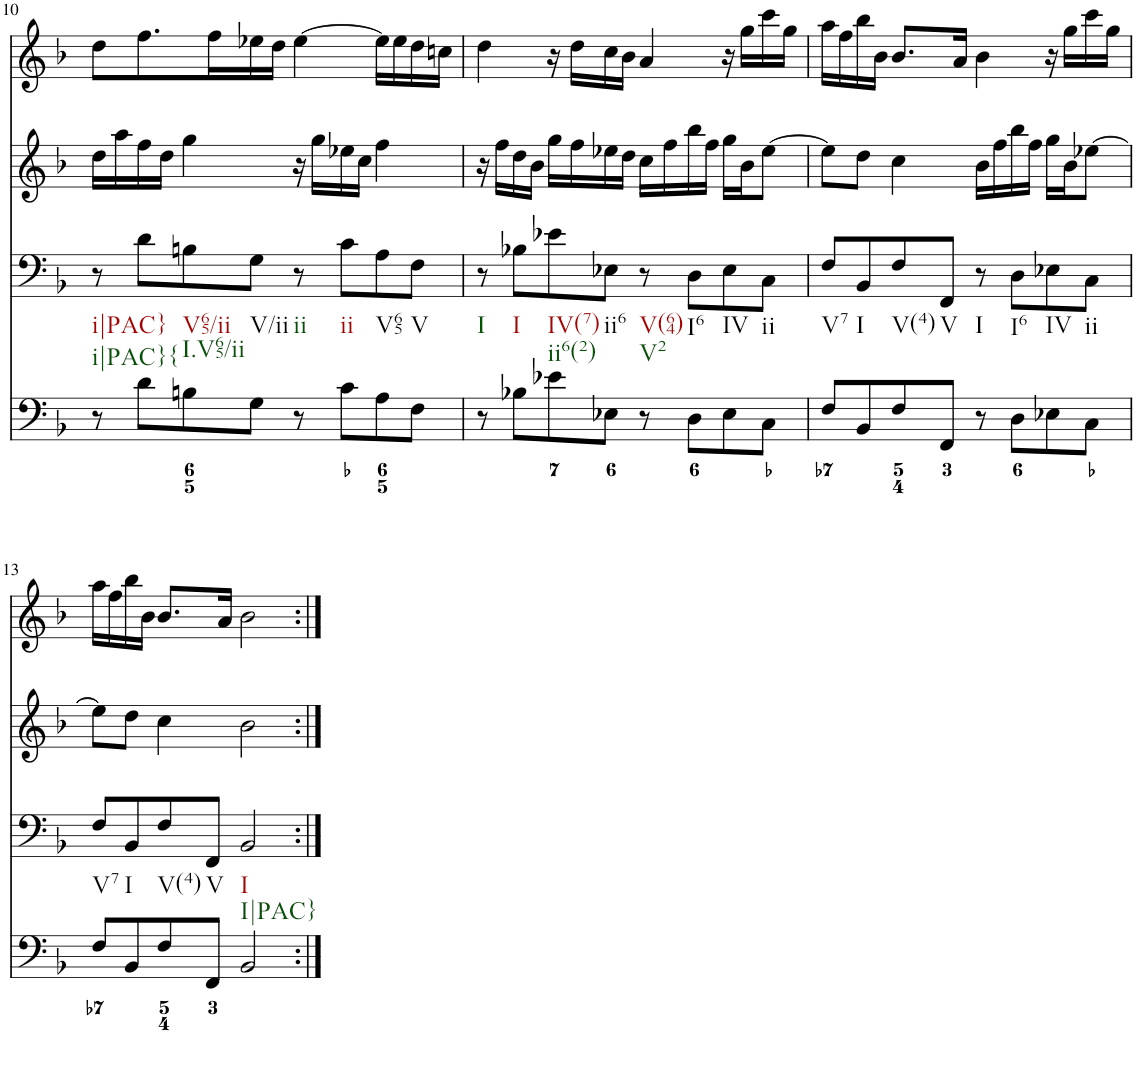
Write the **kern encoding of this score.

**kern	**kern	**kern	**kern
*part4	*part3	*part2	*part1
*staff4	*staff3	*staff2	*staff1
*I"Piano	*I"Piano	*I"Piano	*I"Piano
*I'Pno	*I'Pno	*I'Pno	*I'Pno
!!LO:PB:g=z
*clefF4	*clefF4	*clefG2	*clefG2
*k[b-]	*k[b-]	*k[b-]	*k[b-]
*F:	*F:	*F:	*F:
*M4/4	*M4/4	*M4/4	*M4/4
*met(c)	*met(c)	*met(c)	*met(c)
=10	=10	=10	=10
!	!LO:TX:b:t=i|PAC}	!	!
!	!LO:TX:b:t=i|PAC}{	!	!
8r	8r	16dd\LL	8dd\L
.	.	16aa\	.
8d\L	8d\L	16ff\	8.ff\
.	.	16dd\JJ	.
!	!LO:TX:b:t=V65/ii	!	!
!	!LO:TX:b:t=I.V65/ii	!	!
8Bn\	8Bn\	4gg\	.
.	.	.	16ff\L
!	!LO:TX:b:t=V/ii	!	!
8G\J	8G\J	.	16ee-X\
.	.	.	16dd\JJ
!	!LO:TX:b:t=ii	!	!
8r	8r	16r	[4ee-\
.	.	16gg\LL	.
!	!LO:TX:b:t=ii	!	!
8c\L	8c\L	16ee-X\	.
.	.	16cc\JJ	.
!	!LO:TX:b:t=V65	!	!
8A\	8A\	4ff\	16ee-\LL]
.	.	.	16ee-\
!	!LO:TX:b:t=V	!	!
8F\J	8F\J	.	16dd\
.	.	.	16ccn\JJ
=11	=11	=11	=11
!	!LO:TX:b:t=I	!	!
8r	8r	16r	4dd\
.	.	16ff\LL	.
!	!LO:TX:b:t=I	!	!
8B-X\L	8B-X\L	16dd\	.
.	.	16b-\JJ	.
!	!LO:TX:b:t=IV(7)	!	!
!	!LO:TX:b:t=ii6(2)	!	!
8e-X\	8e-X\	16gg\LL	16r
.	.	16ff\	16dd\LL
!	!LO:TX:b:t=ii6	!	!
8E-X\J	8E-X\J	16ee-X\	16cc\
.	.	16dd\JJ	16b-\JJ
!	!LO:TX:b:t=V(64)	!	!
!	!LO:TX:b:t=V2	!	!
8r	8r	16cc\LL	4a/
.	.	16ff\	.
!	!LO:TX:b:t=I6	!	!
8D\L	8D\L	16bb-\	.
.	.	16ff\JJ	.
!	!LO:TX:b:t=IV	!	!
8E-\	8E-\	16gg\LL	16r
.	.	16b-\J	16gg\LL
!	!LO:TX:b:t=ii	!	!
8C\J	8C\J	[8ee-\J	16ccc\
.	.	.	16gg\JJ
=12	=12	=12	=12
!	!LO:TX:b:t=V7	!	!
8F/L	8F/L	8ee-\L]	16aa\LL
.	.	.	16ff\
!	!LO:TX:b:t=I	!	!
8BB-/	8BB-/	8dd\J	16bb-\
.	.	.	16b-\JJ
!	!LO:TX:b:t=V(4)	!	!
8F/	8F/	4cc\	8.b-/L
!	!LO:TX:b:t=V	!	!
8FF/J	8FF/J	.	.
.	.	.	16a/Jk
!	!LO:TX:b:t=I	!	!
8r	8r	16b-\LL	4b-\
.	.	16ff\	.
!	!LO:TX:b:t=I6	!	!
8D\L	8D\L	16bb-\	.
.	.	16ff\JJ	.
!	!LO:TX:b:t=IV	!	!
8E-X\	8E-X\	16gg\LL	16r
.	.	16b-\J	16gg\LL
!	!LO:TX:b:t=ii	!	!
8C\J	8C\J	[8ee-X\J	16ccc\
.	.	.	16gg\JJ
!!LO:LB:g=z
=13	=13	=13	=13
!	!LO:TX:b:t=V7	!	!
8F/L	8F/L	8ee-\L]	16aa\LL
.	.	.	16ff\
!	!LO:TX:b:t=I	!	!
8BB-/	8BB-/	8dd\J	16bb-\
.	.	.	16b-\JJ
!	!LO:TX:b:t=V(4)	!	!
8F/	8F/	4cc\	8.b-/L
!	!LO:TX:b:t=V	!	!
8FF/J	8FF/J	.	.
.	.	.	16a/Jk
!	!LO:TX:b:t=I	!	!
!	!LO:TX:b:t=I|PAC}	!	!
2BB-/	2BB-/	2b-\	2b-\
=:|!	=:|!	=:|!	=:|!
*-	*-	*-	*-
